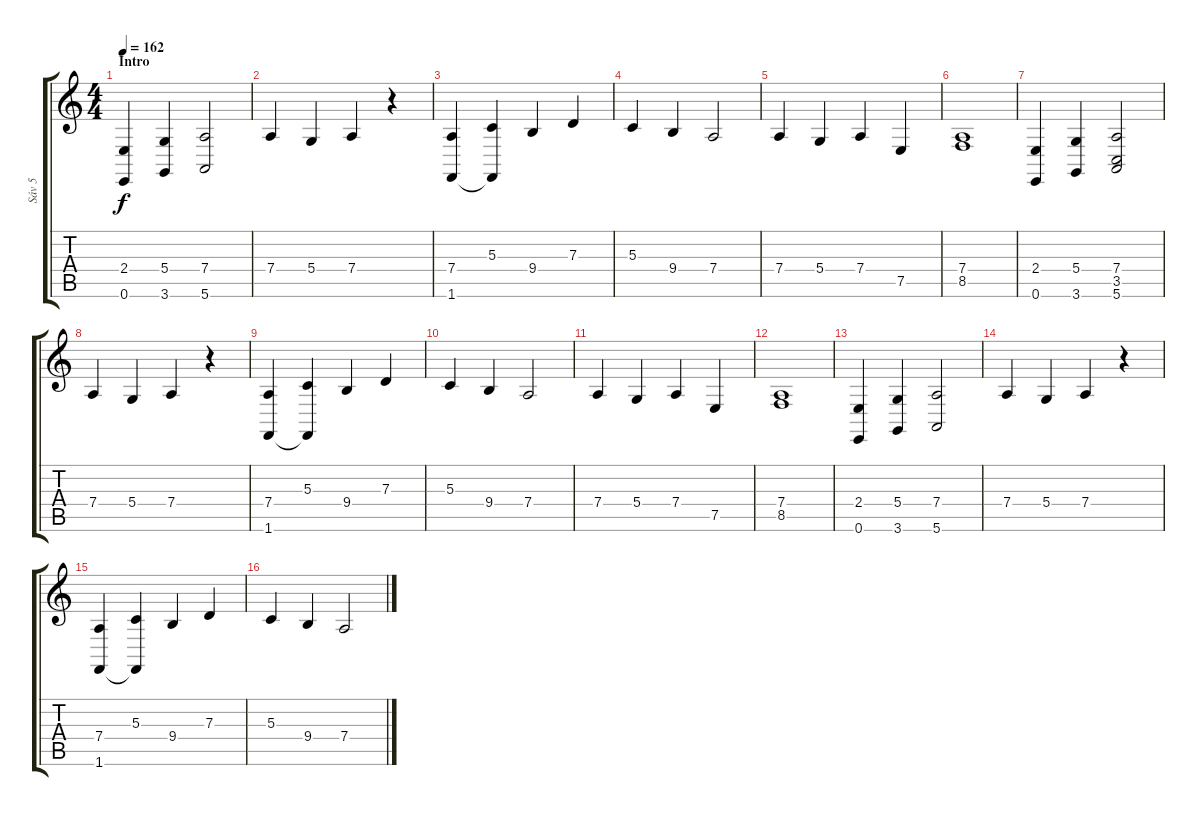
\track ("Sáv 5" "Sáv 5") {instrument stringensemble1}
\staff {score tabs}
\tuning (E4 B3 G3 D3 A2 E2) {hide}
\ts (4 4)
\section ("" "Intro")
\tempo 162
\clef g2
\ks c
(2.4 0.6).4{dy f instrument stringensemble1} (5.4 3.6).4 (7.4 5.6).2 |
7.4.4 5.4.4 7.4.4 r.4 |
(7.4 1.6).4 (5.3 1.6{t}).4 9.4.4 7.3.4 |
5.3.4 9.4.4 7.4.2 |
7.4.4 5.4.4 7.4.4 7.5.4 |
(7.4 8.5).1 |
(2.4 0.6).4 (5.4 3.6).4 (7.4 3.5 5.6).2 |
7.4.4 5.4.4 7.4.4 r.4 |
(7.4 1.6).4 (5.3 1.6{t}).4 9.4.4 7.3.4 |
5.3.4 9.4.4 7.4.2 |
7.4.4 5.4.4 7.4.4 7.5.4 |
(7.4 8.5).1 |
(2.4 0.6).4 (5.4 3.6).4 (7.4 5.6).2 |
7.4.4 5.4.4 7.4.4 r.4 |
(7.4 1.6).4 (5.3 1.6{t}).4 9.4.4 7.3.4 |
5.3.4 9.4.4 7.4.2
